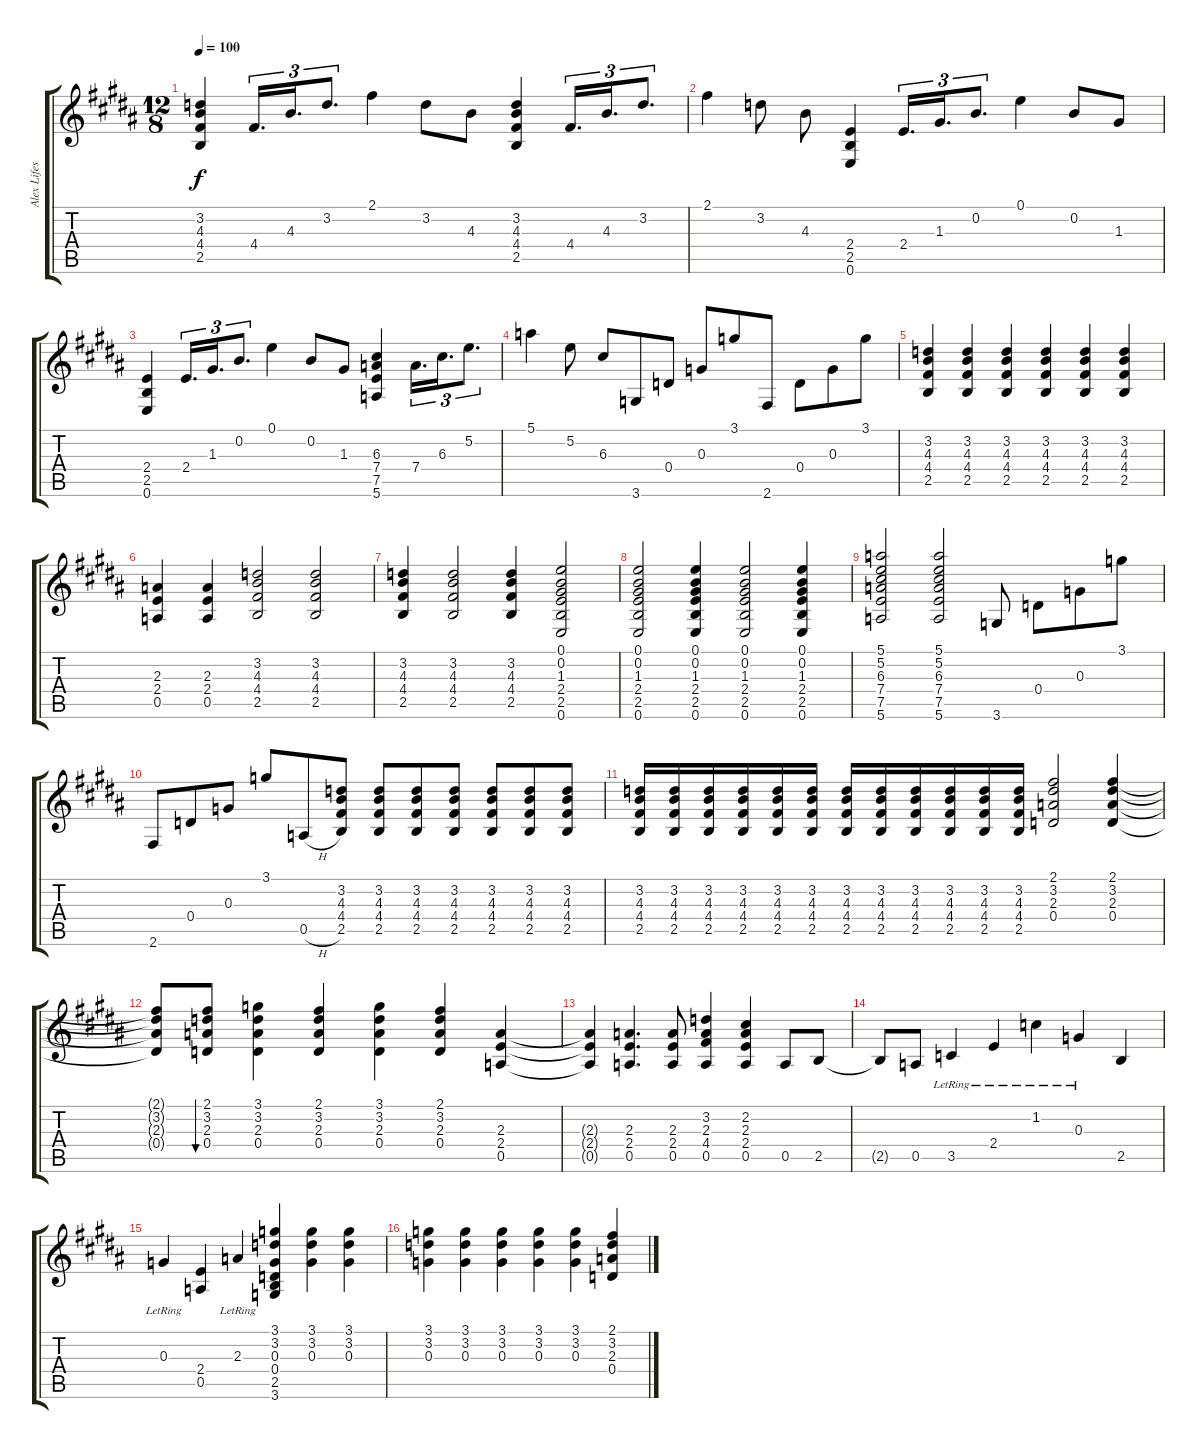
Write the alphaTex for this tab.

\track ("Alex Lifeson Guitar" "Alex Lifes") {instrument electricguitarclean}
\staff {score tabs}
\tuning (E4 B3 G3 D3 A2 E2) {hide}
\ts (12 8)
\tempo 100
\clef g2
\ks b
(3.2 4.3 4.4 2.5).4{dy f} 4.4.16{d tu (3 2)} 4.3.16{d tu (3 2)} 3.2.8{d tu (3 2)} 2.1.4 3.2.8 4.3.8 (3.2 4.3 4.4 2.5).4 4.4.16{d tu (3 2)} 4.3.16{d tu (3 2)} 3.2.8{d tu (3 2)} |
2.1.4 3.2.8 4.3.8 (2.4 2.5 0.6).4 2.4.16{d tu (3 2)} 1.3.16{d tu (3 2)} 0.2.8{d tu (3 2)} 0.1.4 0.2.8 1.3.8 |
(2.4 2.5 0.6).4 2.4.16{d tu (3 2)} 1.3.16{d tu (3 2)} 0.2.8{d tu (3 2)} 0.1.4 0.2.8 1.3.8 (6.3 7.4 7.5 5.6).4 7.4.16{d tu (3 2)} 6.3.16{d tu (3 2)} 5.2.8{d tu (3 2)} |
5.1.4 5.2.8 6.3.8 3.6.8 0.4.8 0.3.8 3.1.8 2.6.8 0.4.8 0.3.8 3.1.8 |
(3.2 4.3 4.4 2.5).4 (3.2 4.3 4.4 2.5).4 (3.2 4.3 4.4 2.5).4 (3.2 4.3 4.4 2.5).4 (3.2 4.3 4.4 2.5).4 (3.2 4.3 4.4 2.5).4 |
(2.3 2.4 0.5).4 (2.3 2.4 0.5).4 (3.2 4.3 4.4 2.5).2 (3.2 4.3 4.4 2.5).2 |
(3.2 4.3 4.4 2.5).4 (3.2 4.3 4.4 2.5).2 (3.2 4.3 4.4 2.5).4 (0.1 0.2 1.3 2.4 2.5 0.6).2 |
(0.1 0.2 1.3 2.4 2.5 0.6).2 (0.1 0.2 1.3 2.4 2.5 0.6).4 (0.1 0.2 1.3 2.4 2.5 0.6).2 (0.1 0.2 1.3 2.4 2.5 0.6).4 |
(5.1 5.2 6.3 7.4 7.5 5.6).2 (5.1 5.2 6.3 7.4 7.5 5.6).2 3.6.8 0.4.8 0.3.8 3.1.8 |
2.6.8 0.4.8 0.3.8 3.1.8 0.5{h}.8 (3.2 4.3 4.4 2.5).8 (3.2 4.3 4.4 2.5).8 (3.2 4.3 4.4 2.5).8 (3.2 4.3 4.4 2.5).8 (3.2 4.3 4.4 2.5).8 (3.2 4.3 4.4 2.5).8 (3.2 4.3 4.4 2.5).8 |
(3.2 4.3 4.4 2.5).16 (3.2 4.3 4.4 2.5).16 (3.2 4.3 4.4 2.5).16 (3.2 4.3 4.4 2.5).16 (3.2 4.3 4.4 2.5).16 (3.2 4.3 4.4 2.5).16 (3.2 4.3 4.4 2.5).16 (3.2 4.3 4.4 2.5).16 (3.2 4.3 4.4 2.5).16 (3.2 4.3 4.4 2.5).16 (3.2 4.3 4.4 2.5).16 (3.2 4.3 4.4 2.5).16 (2.1 3.2 2.3 0.4).2{volume 9 instrument overdrivenguitar} (2.1 3.2 2.3 0.4).4 |
(2.1{t} 3.2{t} 2.3{t} 0.4{t}).8 (2.1 3.2 2.3 0.4).8{bu 30} (3.1 3.2 2.3 0.4).4 (2.1 3.2 2.3 0.4).4 (3.1 3.2 2.3 0.4).4 (2.1 3.2 2.3 0.4).4 (2.3 2.4 0.5).4 |
(2.3{t} 2.4{t} 0.5{t}).4 (2.3 2.4 0.5).4{d} (2.3 2.4 0.5).8 (3.2 2.3 4.4 0.5).4 (2.2 2.3 2.4 0.5).4 0.5.8 2.5.8 |
2.5{t}.8 0.5.8 3.5{lr}.4 2.4{lr}.4 1.2{lr}.4 0.3{lr}.4 2.5.4 |
0.3{lr}.4 (2.4 0.5).4 2.3{lr}.4 (3.1 3.2 0.3 0.4 2.5 3.6).4 (3.1 3.2 0.3).4 (3.1 3.2 0.3).4 |
(3.1 3.2 0.3).4 (3.1 3.2 0.3).4 (3.1 3.2 0.3).4 (3.1 3.2 0.3).4 (3.1 3.2 0.3).4 (2.1 3.2 2.3 0.4).4
